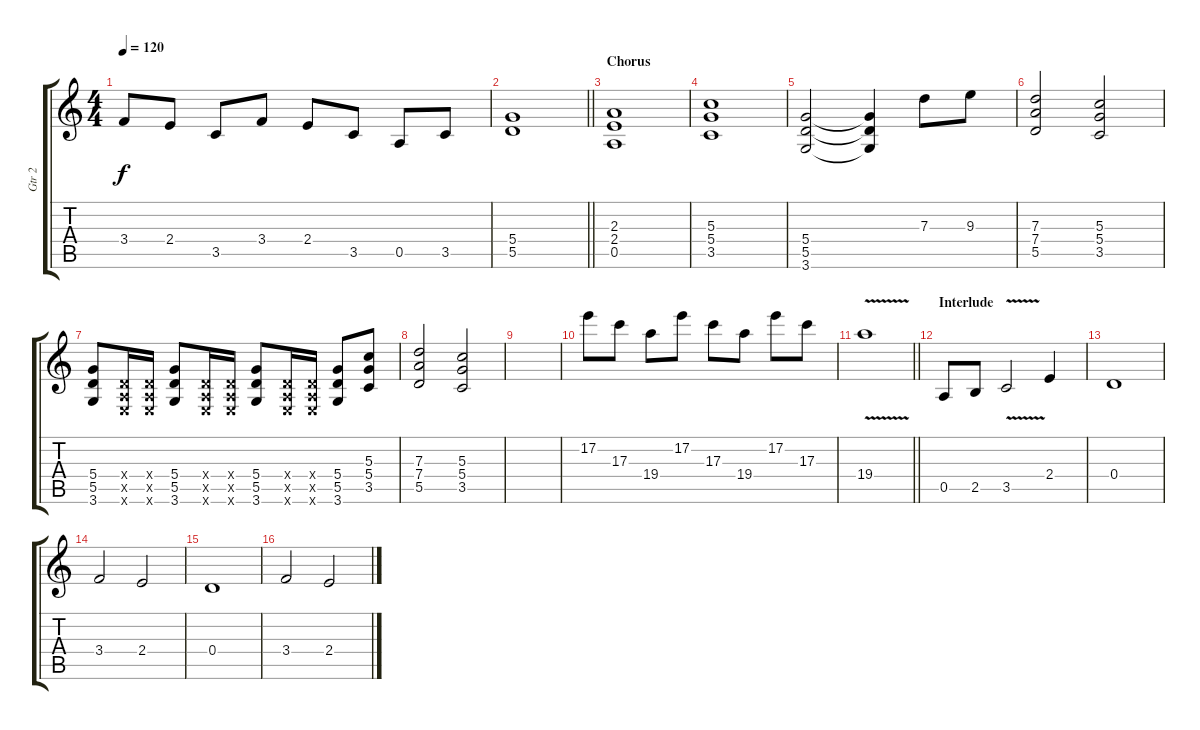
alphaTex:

\track ("Gtr 2" "Gtr 2") {instrument overdrivenguitar}
\staff {score tabs}
\tuning (E4 B3 G3 D3 A2 E2) {hide}
\ts (4 4)
\tempo 120
\clef g2
\ks c
3.4.8{dy f} 2.4.8 3.5.8 3.4.8 2.4.8 3.5.8 0.5.8 3.5.8 |
\barLineRight lightlight
(5.4 5.5).1 |
\section ("" "Chorus")
(2.3 2.4 0.5).1 |
(5.3 5.4 3.5).1 |
(5.4 5.5 3.6).2 (5.4{t} 5.5{t} 3.6{t}).4 7.3.8 9.3.8 |
(7.3 7.4 5.5).2 (5.3 5.4 3.5).2 |
(5.4 5.5 3.6).8 (0.4{x} 0.5{x} 0.6{x}).16 (0.4{x} 0.5{x} 0.6{x}).16 (5.4 5.5 3.6).8 (0.4{x} 0.5{x} 0.6{x}).16 (0.4{x} 0.5{x} 0.6{x}).16 (5.4 5.5 3.6).8 (0.4{x} 0.5{x} 0.6{x}).16 (0.4{x} 0.5{x} 0.6{x}).16 (5.4 5.5 3.6).8 (5.3 5.4 3.5).8 |
(7.3 7.4 5.5).2 (5.3 5.4 3.5).2 |
|
17.2.8 17.3.8 19.4.8 17.2.8 17.3.8 19.4.8 17.2.8 17.3.8 |
\barLineRight lightlight
19.4{v}.1 |
\section ("" "Interlude")
0.5.8 2.5.8 3.5{v}.2 2.4.4 |
0.4.1 |
3.4.2 2.4.2 |
0.4.1 |
3.4.2 2.4.2
